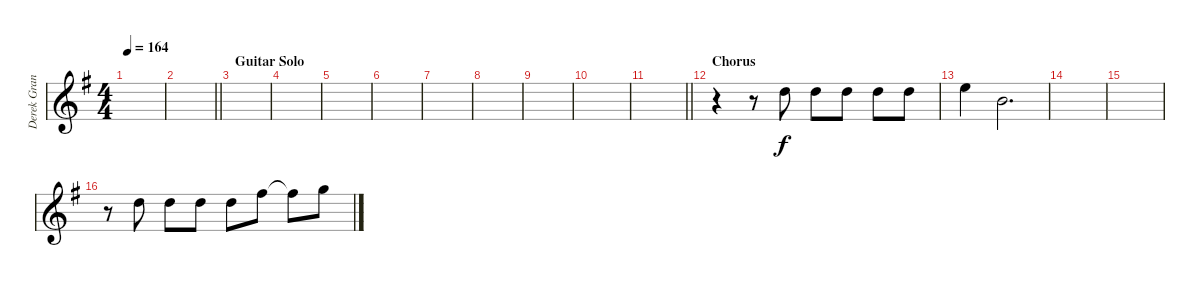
\track ("Derek Grant - Vocals" "Derek Gran") {instrument distortionguitar}
\staff {score}
\tuning (E4 B3 G3 D3 A2 E2) {hide}
\ts (4 4)
\tempo 164
\clef g2
\ks eminor
|
\barLineRight lightlight
|
\section ("" "Guitar Solo")
|
|
|
|
|
|
|
|
\barLineRight lightlight
|
\section ("" "Chorus")
r.4 r.8 3.2.8 3.2.8 3.2.8 3.2.8 3.2.8 |
0.1.4 4.3.2{d} |
|
|
r.8 3.2.8 3.2.8 3.2.8 3.2.8 2.1.8 2.1{t}.8 3.1.8
